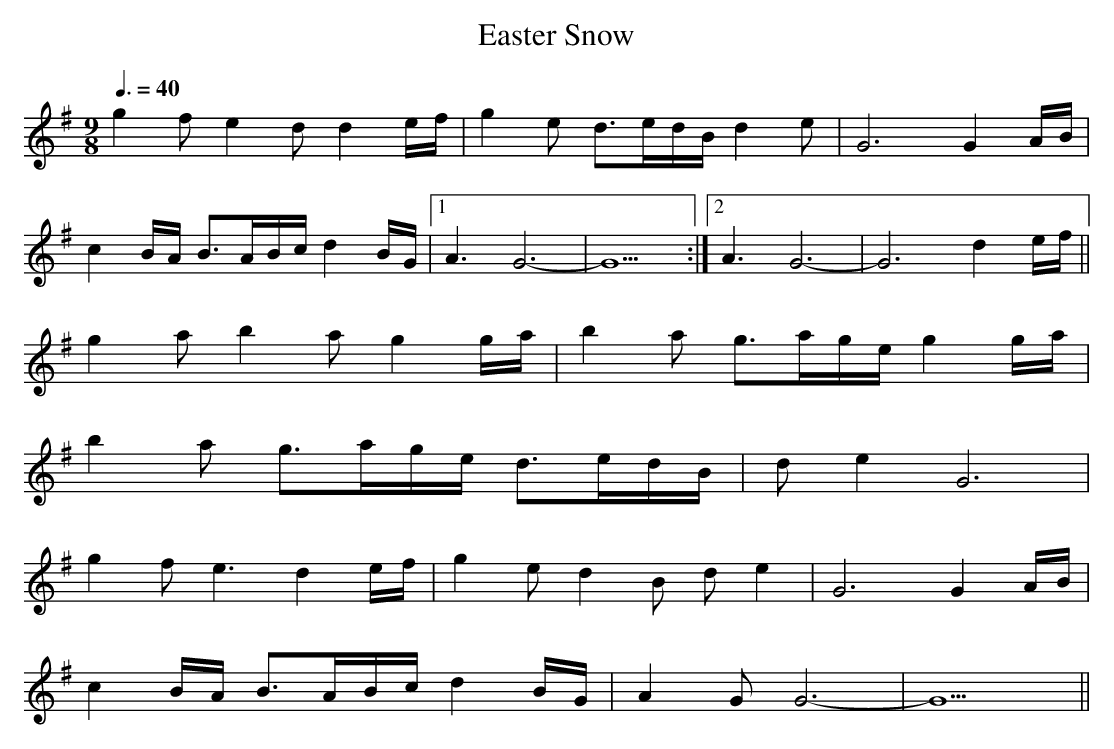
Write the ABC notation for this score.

X:1
T:Easter Snow
M:9/8
L:1/8
Q:3/8=40
K:G
g2f e2d d2e/f/ | g2e d>ed/B/ d2e | G6 G2A/B/ |
c2B/A/ B>AB/c/ d2B/G/ |1 A3 G6- | G9 :|2 A3 G6- | G6 d2e/f/ ||
g2a b2a g2g/a/ | b2a g>ag/e/ g2g/a/ |
b2a g>ag/e/ d>ed/B/ | de2 G6 |
g2f e3 d2e/f/ | g2e d2B de2 | G6 G2A/B/ |
c2B/A/ B>AB/c/ d2B/G/ | A2G G6- | G9 ||
